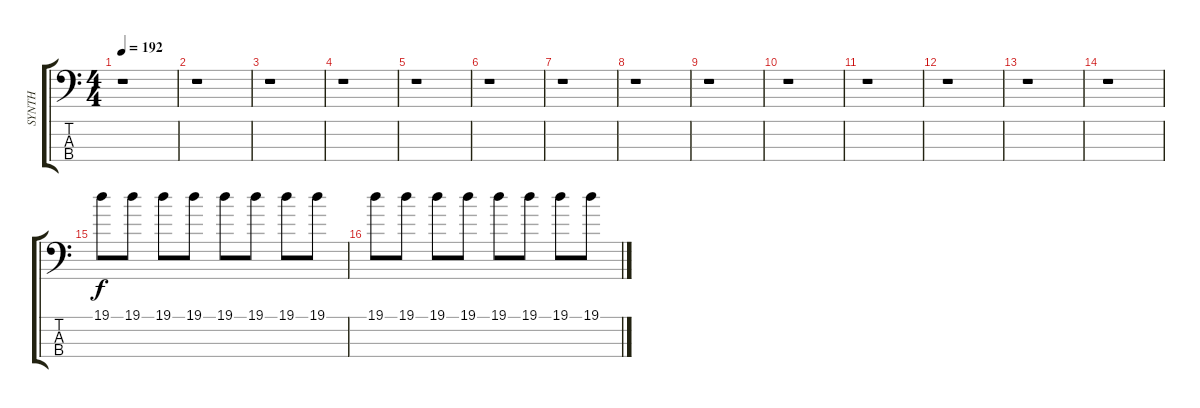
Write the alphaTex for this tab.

\track ("     SYNTH BASS" "     SYNTH") {instrument synthbass1}
\staff {score tabs}
\tuning (G2 D2 A1 E1) {hide}
\ts (4 4)
\tempo 192
\clef f4
\ks c
r.1{dy f} |
r.1 |
r.1 |
r.1 |
r.1 |
r.1 |
r.1 |
r.1 |
r.1 |
r.1 |
r.1 |
r.1 |
r.1 |
r.1 |
19.1.8 19.1.8 19.1.8 19.1.8 19.1.8 19.1.8 19.1.8 19.1.8 |
19.1.8 19.1.8 19.1.8 19.1.8 19.1.8 19.1.8 19.1.8 19.1.8
